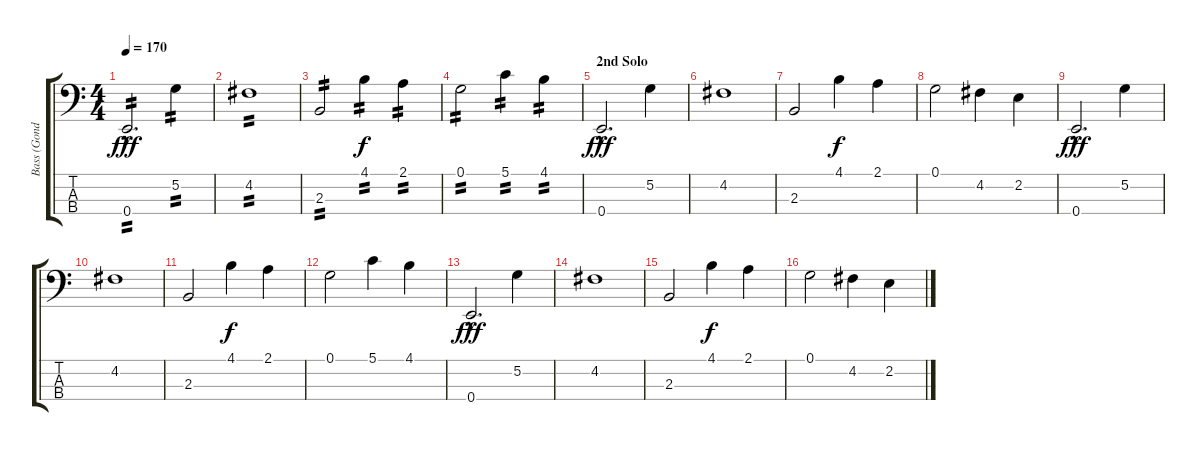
\track ("Bass (Gonde)" "Bass (Gond") {instrument electricbasspick}
\staff {score tabs}
\tuning (G2 D2 A1 E1) {hide}
\ts (4 4)
\tempo 170
\clef f4
\ks c
0.4{hac}.2{d tp 2 dy fff} 5.2.4{tp 2} |
4.2.1{tp 2} |
2.3.2{tp 2} 4.1.4{tp 2 dy f} 2.1.4{tp 2} |
0.1.2{tp 2} 5.1.4{tp 2} 4.1.4{tp 2} |
\section ("" "2nd Solo")
0.4{hac}.2{d dy fff} 5.2.4 |
4.2.1 |
2.3.2 4.1.4{dy f} 2.1.4 |
0.1.2 4.2.4 2.2.4 |
0.4{hac}.2{d dy fff} 5.2.4 |
4.2.1 |
2.3.2 4.1.4{dy f} 2.1.4 |
0.1.2 5.1.4 4.1.4 |
0.4{hac}.2{d dy fff} 5.2.4 |
4.2.1 |
2.3.2 4.1.4{dy f} 2.1.4 |
0.1.2 4.2.4 2.2.4
